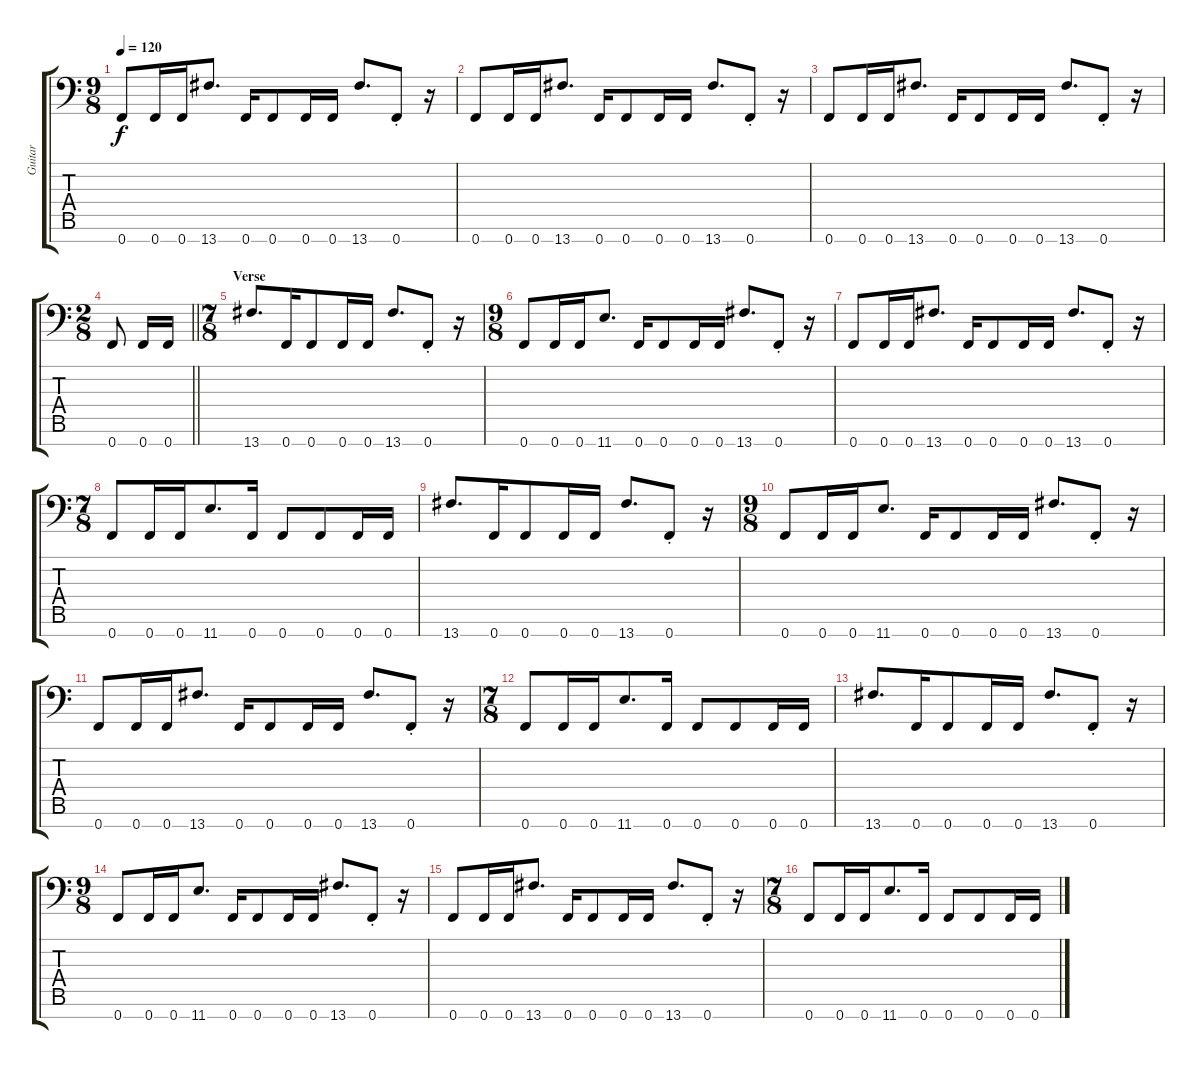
\track ("Guitar" "Guitar") {instrument distortionguitar}
\staff {score tabs}
\tuning (Bb3 Gb3 Db3 Ab2 Eb2 Bb1 F1) {hide}
\ts (9 8)
\tempo 120
\clef f4
\ks c
0.7.8{dy f} 0.7.16 0.7.16 13.7.8{d} 0.7.16 0.7.8 0.7.16 0.7.16 13.7.8{d} 0.7{st}.8 r.16 |
0.7.8 0.7.16 0.7.16 13.7.8{d} 0.7.16 0.7.8 0.7.16 0.7.16 13.7.8{d} 0.7{st}.8 r.16 |
0.7.8 0.7.16 0.7.16 13.7.8{d} 0.7.16 0.7.8 0.7.16 0.7.16 13.7.8{d} 0.7{st}.8 r.16 |
\ts (2 8)
\barLineRight lightlight
0.7.8 0.7.16 0.7.16 |
\ts (7 8)
\section ("" "Verse")
13.7.8{d} 0.7.16 0.7.8 0.7.16 0.7.16 13.7.8{d} 0.7{st}.8 r.16 |
\ts (9 8)
0.7.8 0.7.16 0.7.16 11.7.8{d} 0.7.16 0.7.8 0.7.16 0.7.16 13.7.8{d} 0.7{st}.8 r.16 |
0.7.8 0.7.16 0.7.16 13.7.8{d} 0.7.16 0.7.8 0.7.16 0.7.16 13.7.8{d} 0.7{st}.8 r.16 |
\ts (7 8)
0.7.8 0.7.16 0.7.16 11.7.8{d} 0.7.16 0.7.8 0.7.8 0.7.16 0.7.16 |
13.7.8{d} 0.7.16 0.7.8 0.7.16 0.7.16 13.7.8{d} 0.7{st}.8 r.16 |
\ts (9 8)
0.7.8 0.7.16 0.7.16 11.7.8{d} 0.7.16 0.7.8 0.7.16 0.7.16 13.7.8{d} 0.7{st}.8 r.16 |
0.7.8 0.7.16 0.7.16 13.7.8{d} 0.7.16 0.7.8 0.7.16 0.7.16 13.7.8{d} 0.7{st}.8 r.16 |
\ts (7 8)
0.7.8 0.7.16 0.7.16 11.7.8{d} 0.7.16 0.7.8 0.7.8 0.7.16 0.7.16 |
13.7.8{d} 0.7.16 0.7.8 0.7.16 0.7.16 13.7.8{d} 0.7{st}.8 r.16 |
\ts (9 8)
0.7.8 0.7.16 0.7.16 11.7.8{d} 0.7.16 0.7.8 0.7.16 0.7.16 13.7.8{d} 0.7{st}.8 r.16 |
0.7.8 0.7.16 0.7.16 13.7.8{d} 0.7.16 0.7.8 0.7.16 0.7.16 13.7.8{d} 0.7{st}.8 r.16 |
\ts (7 8)
0.7.8 0.7.16 0.7.16 11.7.8{d} 0.7.16 0.7.8 0.7.8 0.7.16 0.7.16
